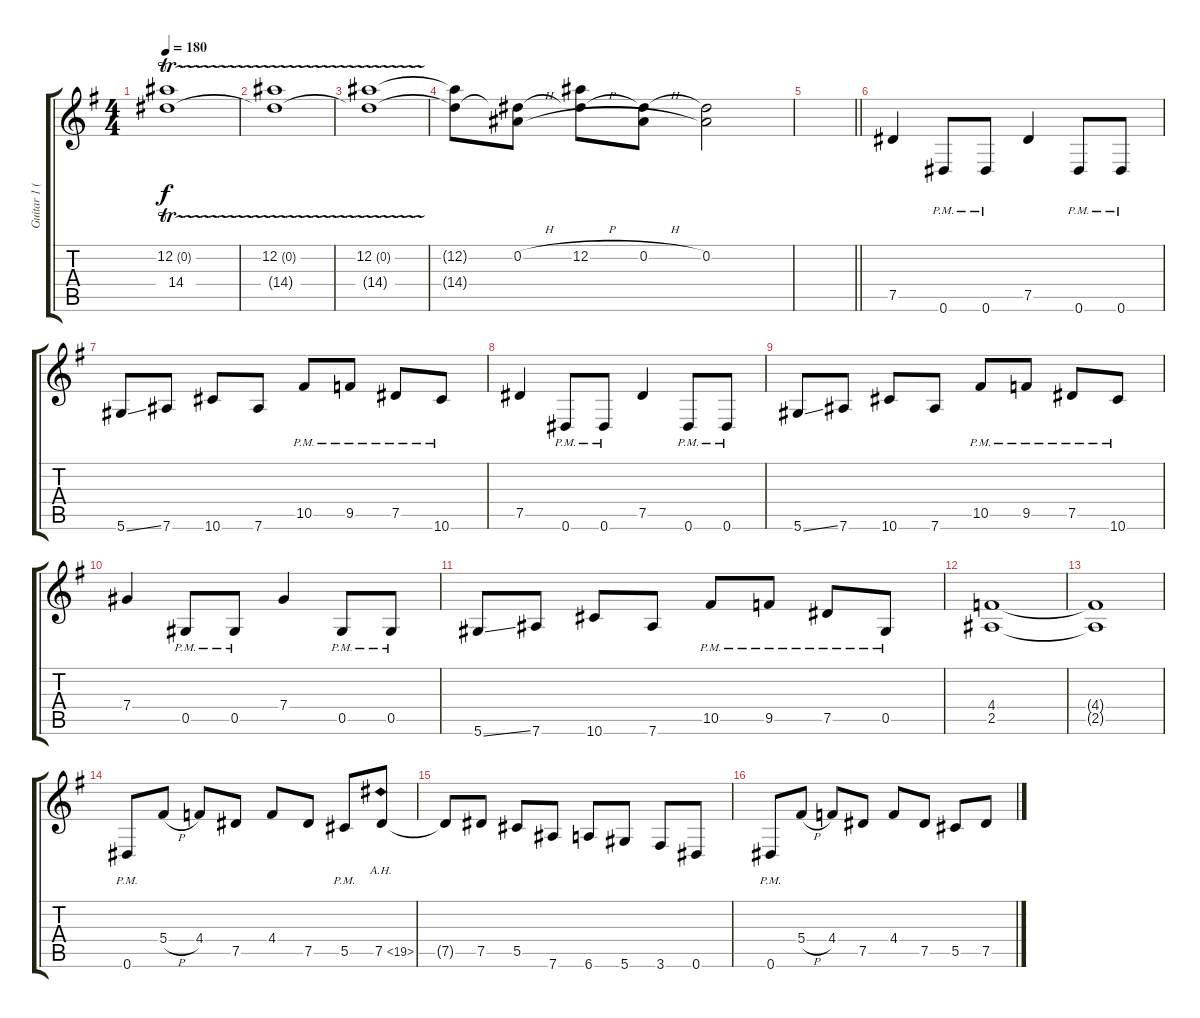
\track ("Guitar 1 (SheJa)" "Guitar 1 (") {instrument distortionguitar}
\staff {score tabs}
\tuning (Eb4 Bb3 Gb3 Db3 Ab2 Eb2) {hide}
\ts (4 4)
\tempo 180
\clef g2
\ks g
(12.2{tr (0 16)} 14.4).1{dy f instrument distortionguitar} |
(12.2{tr (0 16)} 14.4{t}).1 |
(12.2{tr (0 16)} 14.4{t}).1 |
(12.2{t} 14.4{t}).8 (0.2{h} 14.4{t}).8 (12.2{h} 14.4{t}).8 (0.2{h} 14.4{t}).8 (0.2 14.4{t}).2 |
\barLineRight lightlight
|
7.5.4 0.6{pm}.8 0.6{pm}.8 7.5.4 0.6{pm}.8 0.6{pm}.8 |
5.6{ss}.8 7.6.8 10.6.8 7.6.8 10.5{pm}.8 9.5{pm}.8 7.5{pm}.8 10.6{pm}.8 |
7.5.4 0.6{pm}.8 0.6{pm}.8 7.5.4 0.6{pm}.8 0.6{pm}.8 |
5.6{ss}.8 7.6.8 10.6.8 7.6.8 10.5{pm}.8 9.5{pm}.8 7.5{pm}.8 10.6{pm}.8 |
7.4.4 0.5{pm}.8 0.5{pm}.8 7.4.4 0.5{pm}.8 0.5{pm}.8 |
5.6{ss}.8 7.6.8 10.6.8 7.6.8 10.5{pm}.8 9.5{pm}.8 7.5{pm}.8 0.5{pm}.8 |
(4.4 2.5).1 |
(4.4{t} 2.5{t}).1 |
0.6{pm}.8 5.4{h}.8 4.4.8 7.5.8 4.4.8 7.5.8 5.5{pm}.8 7.5{ah 12}.8 |
7.5{t}.8 7.5.8 5.5.8 7.6.8 6.6.8 5.6.8 3.6.8 0.6.8 |
0.6{pm}.8 5.4{h}.8 4.4.8 7.5.8 4.4.8 7.5.8 5.5.8 7.5.8
